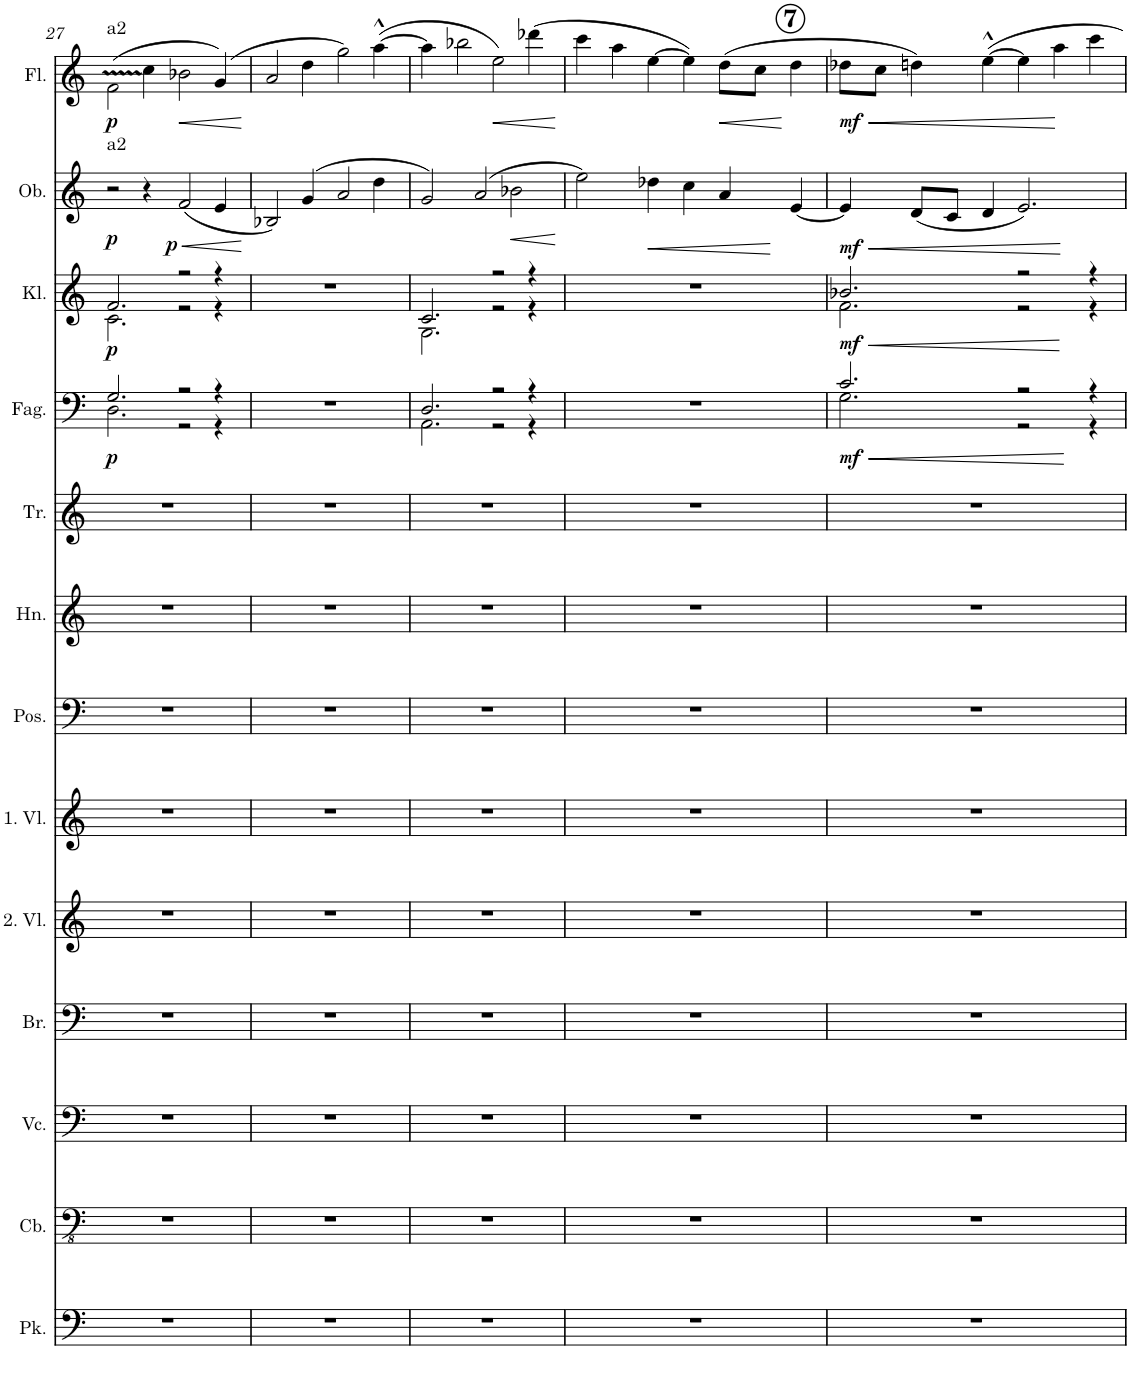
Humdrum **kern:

**kern	**kern	**kern	**kern	**kern	**kern	**kern	**kern	**kern	**kern	**dynam	**kern	**dynam	**kern	**dynam	**kern	**dynam
*part13	*part12	*part11	*part10	*part9	*part8	*part7	*part6	*part5	*part4	*part4	*part3	*part3	*part2	*part2	*part1	*part1
*staff13	*staff12	*staff11	*staff10	*staff9	*staff8	*staff7	*staff6	*staff5	*staff4	*staff4	*staff3	*staff3	*staff2	*staff2	*staff1	*staff1
*I"Pauke	*I"Bässe	*I"Celli	*I"Bratschen	*I"2. Violinen	*I"1. Violinen	*I"3 Posaunen	*I"4 Hörner (in C notiert)	*I"2 Trompeten	*I"2 Fagotte	*	*I"2 Klarinetten	*	*I"2 Oboen	*	*I"2 Flöten	*
*I'Pk.	*	*	*I'Br.	*I'2. Vl.	*I'1. Vl.	*I'Pos.	*I'Hn.	*I'Tr.	*I'Fag.	*	*I'Kl.	*	*I'Ob.	*	*I'Fl.	*
!!LO:PB:g=z
*clefF4	*clefFv4	*clefF4	*clefF4	*clefG2	*clefG2	*clefF4	*clefG2	*clefG2	*clefF4	*	*clefG2	*	*clefG2	*	*clefG2	*
*	*ITrd7c12	*	*	*	*	*	*ITrd4c7	*ITrd1c2	*	*	*ITrd1c2	*	*	*	*	*
*k[]	*k[]	*k[]	*k[]	*k[]	*k[]	*k[]	*k[]	*k[]	*k[]	*	*k[]	*	*k[]	*	*k[]	*
*M6/4	*M6/4	*M6/4	*M6/4	*M6/4	*M6/4	*M6/4	*M6/4	*M6/4	*M6/4	*	*M6/4	*	*M6/4	*	*M6/4	*
=27	=27	=27	=27	=27	=27	=27	=27	=27	=27	=27	=27	=27	=27	=27	=27	=27
*	*	*	*	*	*	*	*	*	*^	*	*^	*	*	*	*	*
!	!	!	!	!	!	!	!	!	!	!	!	!	!	!	!	!	!LO:TX:a:t=a2	!
!	!	!	!	!	!	!	!	!	!	!	!	!	!	!	!LO:TX:a:t=a2	!	!	!
!	!	!	!	!	!	!	!	!	!	!	!LO:DY:b	!	!	!LO:DY:b	!	!LO:DY:b	!	!LO:DY:b
1.r	1.r	1.r	1.r	1.r	1.r	1.r	1.r	1.r	2.G/	2.D\	p	2.f/	2.c\	p	2r	p	(2f\	p
.	.	.	.	.	.	.	.	.	.	.	.	.	.	.	4r	.	4cc\	.
!	!	!	!	!	!	!	!	!	!	!	!	!	!	!	!	!LO:HP:b	!	!LO:HP:b
!	!	!	!	!	!	!	!	!	!	!	!	!	!	!	!	!LO:DY:n=1:b	!	!
.	.	.	.	.	.	.	.	.	2r	2r	.	2r	2r	.	(2f/	< p	2b-X\	<
.	.	.	.	.	.	.	.	.	4r	4r	.	4r	4r	.	4e/	.	(4g/)	.
*	*	*	*	*	*	*	*	*	*v	*v	*	*	*	*	*	*	*	*
*	*	*	*	*	*	*	*	*	*	*	*v	*v	*	*	*	*	*
.	.	.	.	.	.	.	.	.	.	.	.	.	.	[	.	[
=28	=28	=28	=28	=28	=28	=28	=28	=28	=28	=28	=28	=28	=28	=28	=28	=28
1.r	1.r	1.r	1.r	1.r	1.r	1.r	1.r	1.r	1.r	.	1.r	.	2B-X/)	.	2a/	.
.	.	.	.	.	.	.	.	.	.	.	.	.	(4g/	.	4dd\	.
.	.	.	.	.	.	.	.	.	.	.	.	.	2a/	.	2gg\)	.
.	.	.	.	.	.	.	.	.	.	.	.	.	4dd\	.	([4aa^^\	.
=29	=29	=29	=29	=29	=29	=29	=29	=29	=29	=29	=29	=29	=29	=29	=29	=29
*	*	*	*	*	*	*	*	*	*^	*	*^	*	*	*	*	*
1.r	1.r	1.r	1.r	1.r	1.r	1.r	1.r	1.r	2.D/	2.AA\	.	2.c/	2.G\	.	2g/)	.	4aa\]	.
.	.	.	.	.	.	.	.	.	.	.	.	.	.	.	.	.	2bb-X\	.
.	.	.	.	.	.	.	.	.	.	.	.	.	.	.	(2a/	.	.	.
!	!	!	!	!	!	!	!	!	!	!	!	!	!	!	!	!	!	!LO:HP:b
.	.	.	.	.	.	.	.	.	2r	2r	.	2r	2r	.	.	.	2ee\)	<
!	!	!	!	!	!	!	!	!	!	!	!	!	!	!	!	!LO:HP:b	!	!
.	.	.	.	.	.	.	.	.	.	.	.	.	.	.	2b-X\	<	.	.
.	.	.	.	.	.	.	.	.	4r	4r	.	4r	4r	.	.	.	(4ddd-X\	.
*	*	*	*	*	*	*	*	*	*v	*v	*	*	*	*	*	*	*	*
*	*	*	*	*	*	*	*	*	*	*	*v	*v	*	*	*	*	*
.	.	.	.	.	.	.	.	.	.	.	.	.	.	[	.	[
!!LO:REH:place=s1:a:B:cj:enc=circle:fs=14:t=7:qo=5
=30	=30	=30	=30	=30	=30	=30	=30	=30	=30	=30	=30	=30	=30	=30	=30	=30
1.r	1.r	1.r	1.r	1.r	1.r	1.r	1.r	1.r	1.r	.	1.r	.	2ee\)	.	4ccc\	.
.	.	.	.	.	.	.	.	.	.	.	.	.	.	.	4aa\	.
!	!	!	!	!	!	!	!	!	!	!	!	!	!	!LO:HP:b	!	!
.	.	.	.	.	.	.	.	.	.	.	.	.	4dd-X\	<	[4ee\	.
.	.	.	.	.	.	.	.	.	.	.	.	.	4cc\	.	4ee\])	.
!	!	!	!	!	!	!	!	!	!	!	!	!	!	!	!	!LO:HP:b
.	.	.	.	.	.	.	.	.	.	.	.	.	4a/	.	(8dd\L	<
.	.	.	.	.	.	.	.	.	.	.	.	.	.	.	8cc\J	.
.	.	.	.	.	.	.	.	.	.	.	.	.	[4e/	.	4dd\	[
.	.	.	.	.	.	.	.	.	.	.	.	.	.	[	.	.
=31	=31	=31	=31	=31	=31	=31	=31	=31	=31	=31	=31	=31	=31	=31	=31	=31
!	!	!	!	!	!	!	!	!	!	!LO:HP:b	!	!LO:HP:b	!	!LO:HP:b	!	!LO:HP:b
*	*	*	*	*	*	*	*	*	*^	*	*^	*	*	*	*	*
!	!	!	!	!	!	!	!	!	!	!	!LO:DY:n=1:b	!	!	!LO:DY:n=1:b	!	!LO:DY:n=1:b	!	!LO:DY:n=1:b
1.r	1.r	1.r	1.r	1.r	1.r	1.r	1.r	1.r	2.c/	2.G\	< mf	2.b-X/	2.f\	< mf	4e/]	< mf	8dd-X\L	< mf
.	.	.	.	.	.	.	.	.	.	.	.	.	.	.	.	.	8cc\J	.
.	.	.	.	.	.	.	.	.	.	.	.	.	.	.	(8d/L	.	4ddn\)	.
.	.	.	.	.	.	.	.	.	.	.	.	.	.	.	8c/J	.	.	.
.	.	.	.	.	.	.	.	.	.	.	.	.	.	.	4d/	.	[4ee^^\	.
.	.	.	.	.	.	.	.	.	2r	2r	.	2r	2r	.	2.e/)	.	4ee\]	.
.	.	.	.	.	.	.	.	.	.	.	.	.	.	.	.	.	4aa\	.
.	.	.	.	.	.	.	.	.	4r	4r	.	4r	4r	.	.	.	4ccc\	.
*	*	*	*	*	*	*	*	*	*v	*v	*	*	*	*	*	*	*	*
*	*	*	*	*	*	*	*	*	*	*	*v	*v	*	*	*	*	*
.	.	.	.	.	.	.	.	.	.	[	.	[	.	[	.	[
=	=	=	=	=	=	=	=	=	=	=	=	=	=	=	=	=
*-	*-	*-	*-	*-	*-	*-	*-	*-	*-	*-	*-	*-	*-	*-	*-	*-
